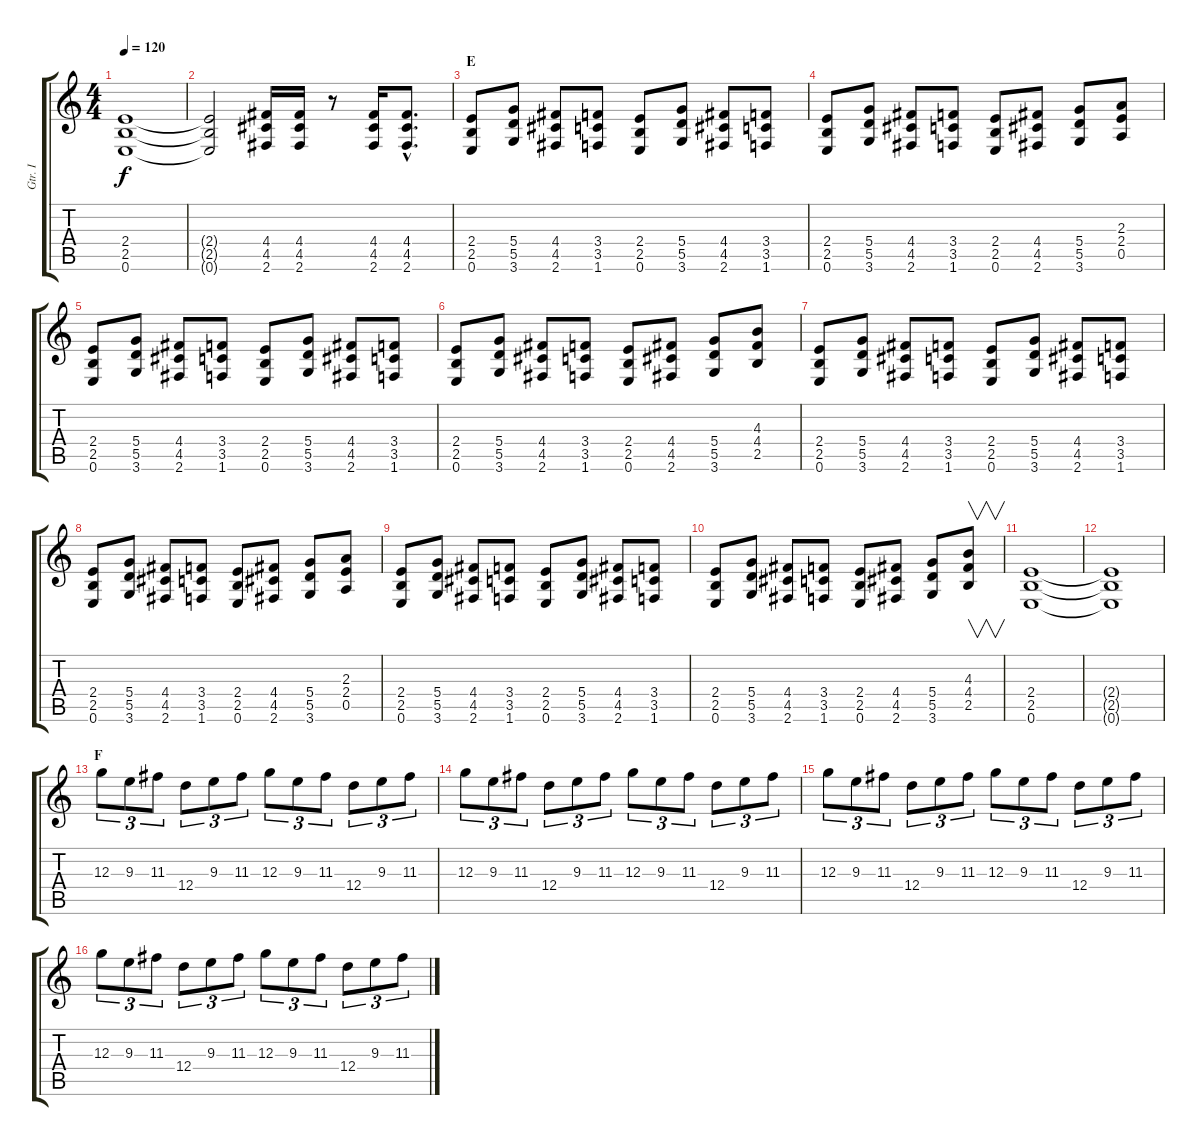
\track ("Gtr. I" "Gtr. I") {instrument distortionguitar}
\staff {score tabs}
\tuning (E4 B3 G3 D3 A2 E2) {hide}
\ts (4 4)
\tempo 120
\clef g2
\ks c
(2.4 2.5 0.6).1{dy f} |
(2.4{t} 2.5{t} 0.6{t}).2 (4.4 4.5 2.6).16 (4.4 4.5 2.6).16 r.8 (4.4 4.5 2.6).16 (4.4{hac} 4.5{hac} 2.6{hac}).8{d} |
\section ("" "E")
(2.4 2.5 0.6).8 (5.4 5.5 3.6).8 (4.4 4.5 2.6).8 (3.4 3.5 1.6).8 (2.4 2.5 0.6).8 (5.4 5.5 3.6).8 (4.4 4.5 2.6).8 (3.4 3.5 1.6).8 |
(2.4 2.5 0.6).8 (5.4 5.5 3.6).8 (4.4 4.5 2.6).8 (3.4 3.5 1.6).8 (2.4 2.5 0.6).8 (4.4 4.5 2.6).8 (5.4 5.5 3.6).8 (2.3 2.4 0.5).8 |
(2.4 2.5 0.6).8 (5.4 5.5 3.6).8 (4.4 4.5 2.6).8 (3.4 3.5 1.6).8 (2.4 2.5 0.6).8 (5.4 5.5 3.6).8 (4.4 4.5 2.6).8 (3.4 3.5 1.6).8 |
(2.4 2.5 0.6).8 (5.4 5.5 3.6).8 (4.4 4.5 2.6).8 (3.4 3.5 1.6).8 (2.4 2.5 0.6).8 (4.4 4.5 2.6).8 (5.4 5.5 3.6).8 (4.3 4.4 2.5).8 |
(2.4 2.5 0.6).8 (5.4 5.5 3.6).8 (4.4 4.5 2.6).8 (3.4 3.5 1.6).8 (2.4 2.5 0.6).8 (5.4 5.5 3.6).8 (4.4 4.5 2.6).8 (3.4 3.5 1.6).8 |
(2.4 2.5 0.6).8 (5.4 5.5 3.6).8 (4.4 4.5 2.6).8 (3.4 3.5 1.6).8 (2.4 2.5 0.6).8 (4.4 4.5 2.6).8 (5.4 5.5 3.6).8 (2.3 2.4 0.5).8 |
(2.4 2.5 0.6).8 (5.4 5.5 3.6).8 (4.4 4.5 2.6).8 (3.4 3.5 1.6).8 (2.4 2.5 0.6).8 (5.4 5.5 3.6).8 (4.4 4.5 2.6).8 (3.4 3.5 1.6).8 |
(2.4 2.5 0.6).8 (5.4 5.5 3.6).8 (4.4 4.5 2.6).8 (3.4 3.5 1.6).8 (2.4 2.5 0.6).8 (4.4 4.5 2.6).8 (5.4 5.5 3.6).8 (4.3 4.4 2.5).8{v} |
(2.4 2.5 0.6).1 |
(2.4{t} 2.5{t} 0.6{t}).1 |
\section ("" "F")
12.3.8{tu (3 2)} 9.3.8{tu (3 2)} 11.3.8{tu (3 2)} 12.4.8{tu (3 2)} 9.3.8{tu (3 2)} 11.3.8{tu (3 2)} 12.3.8{tu (3 2)} 9.3.8{tu (3 2)} 11.3.8{tu (3 2)} 12.4.8{tu (3 2)} 9.3.8{tu (3 2)} 11.3.8{tu (3 2)} |
12.3.8{tu (3 2)} 9.3.8{tu (3 2)} 11.3.8{tu (3 2)} 12.4.8{tu (3 2)} 9.3.8{tu (3 2)} 11.3.8{tu (3 2)} 12.3.8{tu (3 2)} 9.3.8{tu (3 2)} 11.3.8{tu (3 2)} 12.4.8{tu (3 2)} 9.3.8{tu (3 2)} 11.3.8{tu (3 2)} |
12.3.8{tu (3 2)} 9.3.8{tu (3 2)} 11.3.8{tu (3 2)} 12.4.8{tu (3 2)} 9.3.8{tu (3 2)} 11.3.8{tu (3 2)} 12.3.8{tu (3 2)} 9.3.8{tu (3 2)} 11.3.8{tu (3 2)} 12.4.8{tu (3 2)} 9.3.8{tu (3 2)} 11.3.8{tu (3 2)} |
12.3.8{tu (3 2)} 9.3.8{tu (3 2)} 11.3.8{tu (3 2)} 12.4.8{tu (3 2)} 9.3.8{tu (3 2)} 11.3.8{tu (3 2)} 12.3.8{tu (3 2)} 9.3.8{tu (3 2)} 11.3.8{tu (3 2)} 12.4.8{tu (3 2)} 9.3.8{tu (3 2)} 11.3.8{tu (3 2)}
